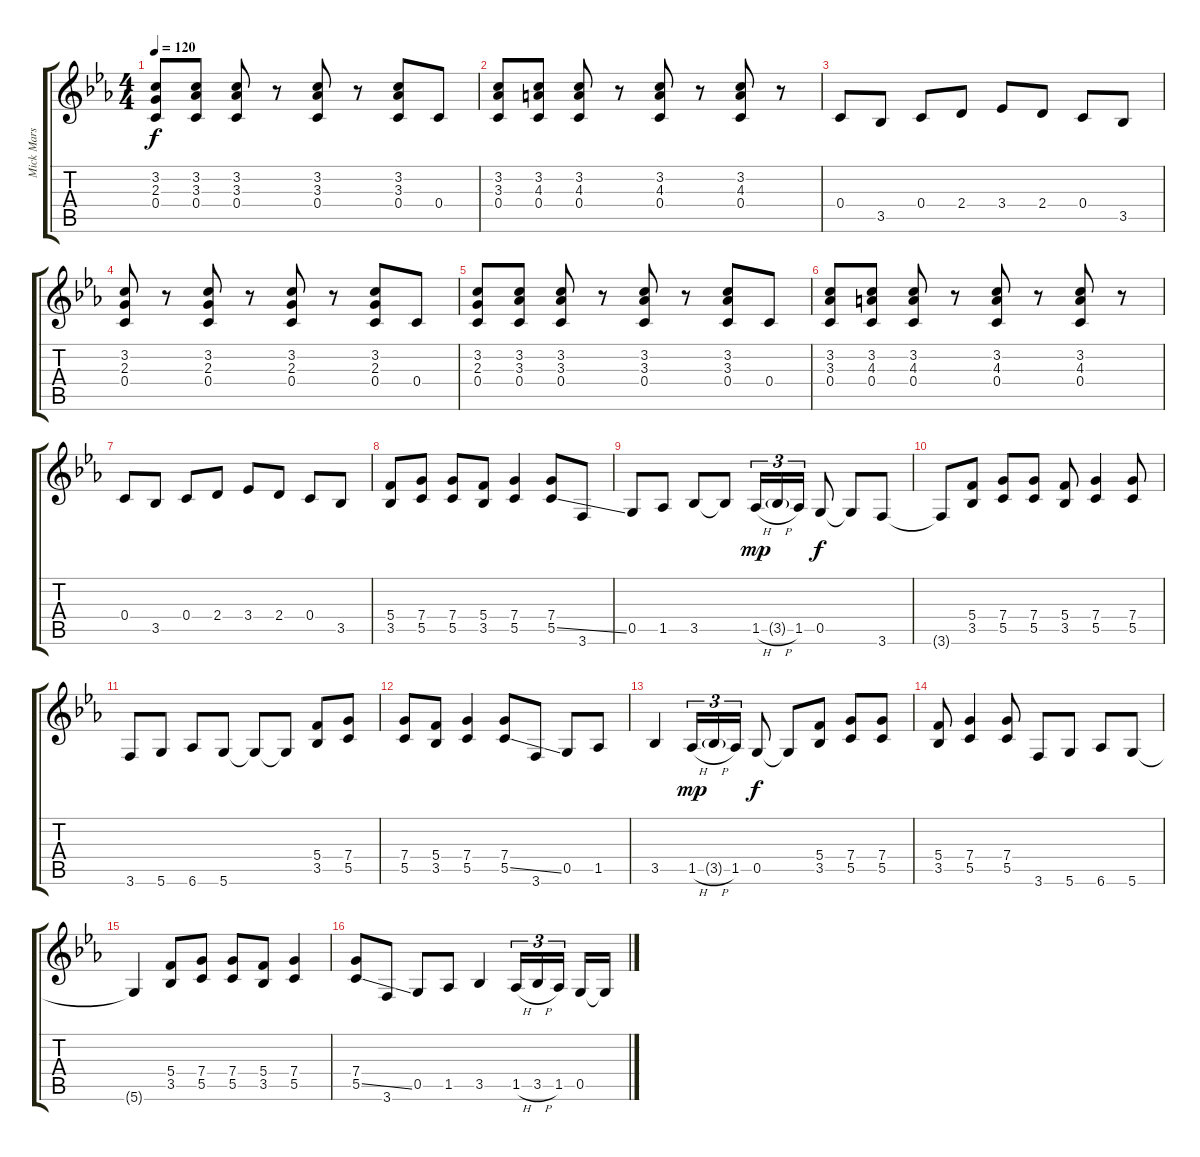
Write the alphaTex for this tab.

\track ("Mick Mars Overdriven" "Mick Mars ") {instrument overdrivenguitar}
\staff {score tabs}
\tuning (D4 A3 F3 C3 G2 D2) {hide}
\ts (4 4)
\tempo 120
\clef g2
\ks cminor
(3.2 2.3 0.4).8{dy f} (3.2 3.3 0.4).8 (3.2 3.3 0.4).8 r.8 (3.2 3.3 0.4).8 r.8 (3.2 3.3 0.4).8 0.4.8 |
(3.2 3.3 0.4).8 (3.2 4.3 0.4).8 (3.2 4.3 0.4).8 r.8 (3.2 4.3 0.4).8 r.8 (3.2 4.3 0.4).8 r.8 |
0.4.8 3.5.8 0.4.8 2.4.8 3.4.8 2.4.8 0.4.8 3.5.8 |
(3.2 2.3 0.4).8 r.8 (3.2 2.3 0.4).8 r.8 (3.2 2.3 0.4).8 r.8 (3.2 2.3 0.4).8 0.4.8 |
(3.2 2.3 0.4).8 (3.2 3.3 0.4).8 (3.2 3.3 0.4).8 r.8 (3.2 3.3 0.4).8 r.8 (3.2 3.3 0.4).8 0.4.8 |
(3.2 3.3 0.4).8 (3.2 4.3 0.4).8 (3.2 4.3 0.4).8 r.8 (3.2 4.3 0.4).8 r.8 (3.2 4.3 0.4).8 r.8 |
0.4.8 3.5.8 0.4.8 2.4.8 3.4.8 2.4.8 0.4.8 3.5.8 |
(5.4 3.5).8 (7.4 5.5).8 (7.4 5.5).8 (5.4 3.5).8 (7.4 5.5).4 (7.4 5.5{ss}).8 3.6.8 |
0.5.8 1.5.8 3.5.8 3.5{t}.8 1.5{h}.16{tu (3 2) dy mp} 3.5{h g}.16{tu (3 2)} 1.5.16{tu (3 2)} 0.5.8{dy f} 0.5{t}.8 3.6.8 |
3.6{t}.8 (5.4 3.5).8 (7.4 5.5).8 (7.4 5.5).8 (5.4 3.5).8 (7.4 5.5).4 (7.4 5.5).8 |
3.6.8 5.6.8 6.6.8 5.6.8 5.6{t}.8 5.6{t}.8 (5.4 3.5).8 (7.4 5.5).8 |
(7.4 5.5).8 (5.4 3.5).8 (7.4 5.5).4 (7.4 5.5{ss}).8 3.6.8 0.5.8 1.5.8 |
3.5.4 1.5{h}.16{tu (3 2) dy mp} 3.5{h g}.16{tu (3 2)} 1.5.16{tu (3 2)} 0.5.8{dy f} 0.5{t}.8 (5.4 3.5).8 (7.4 5.5).8 (7.4 5.5).8 |
(5.4 3.5).8 (7.4 5.5).4 (7.4 5.5).8 3.6.8 5.6.8 6.6.8 5.6.8 |
5.6{t}.4 (5.4 3.5).8 (7.4 5.5).8 (7.4 5.5).8 (5.4 3.5).8 (7.4 5.5).4 |
(7.4 5.5{ss}).8 3.6.8 0.5.8 1.5.8 3.5.4 1.5{h}.16{tu (3 2)} 3.5{h}.16{tu (3 2)} 1.5.16{tu (3 2)} 0.5.16 0.5{t}.16
